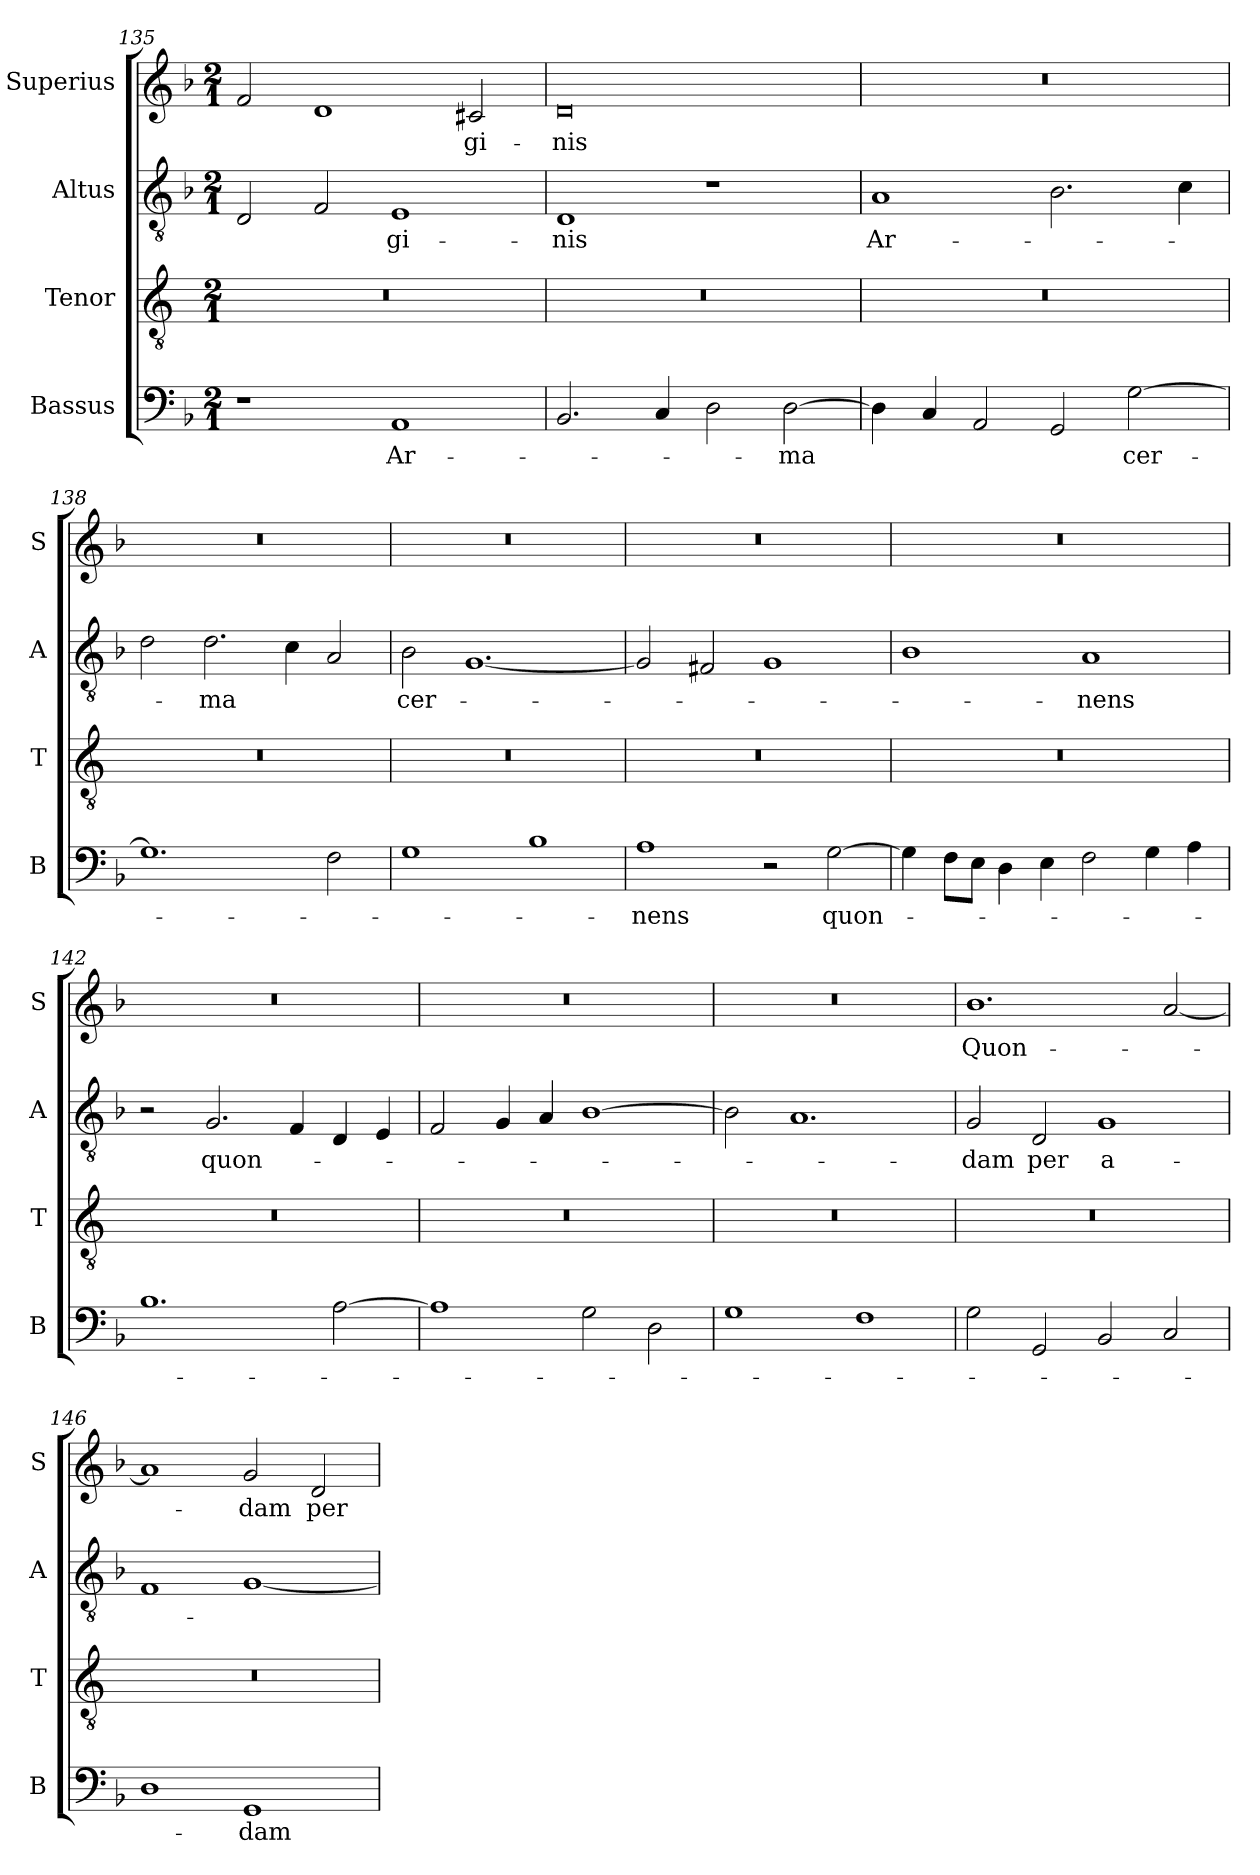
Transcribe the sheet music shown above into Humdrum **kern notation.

**kern	**text	**kern	**kern	**text	**kern	**text
*part4	*part4	*part3	*part2	*part2	*part1	*part1
*staff4	*staff4	*staff3	*staff2	*staff2	*staff1	*staff1
*I"Bassus	*	*I"Tenor	*I"Altus	*	*I"Superius	*
*I'B	*	*I'T	*I'A	*	*I'S	*
*clefF4	*	*clefGv2	*clefGv2	*	*clefG2	*
*k[b-]	*	*k[]	*k[b-]	*	*k[b-]	*
*M2/1	*	*M2/1	*M2/1	*	*M2/1	*
=135	=135	=135	=135	=135	=135	=135
1r	.	0r	2D/	.	2f/	.
.	.	.	2F/	.	1d	.
1AA	Ar-	.	1E	-gi-	.	.
.	.	.	.	.	2c#X/	-gi-
=136	=136	=136	=136	=136	=136	=136
2.BB-/	.	0r	1D	-nis	0d	-nis
4C/	.	.	.	.	.	.
2D\	.	.	1r	.	.	.
[2D\	-ma	.	.	.	.	.
=137	=137	=137	=137	=137	=137	=137
4D\]	.	0r	1A	Ar-	0r	.
4C/	.	.	.	.	.	.
2AA/	.	.	.	.	.	.
2GG/	.	.	2.B-\	.	.	.
[2G\	cer-	.	.	.	.	.
.	.	.	4c\	.	.	.
=138	=138	=138	=138	=138	=138	=138
1.G]	.	0r	2d\	.	0r	.
.	.	.	2.d\	-ma	.	.
.	.	.	4c\	.	.	.
2F\	.	.	2A/	.	.	.
=139	=139	=139	=139	=139	=139	=139
1G	.	0r	2B-\	cer-	0r	.
.	.	.	[1.G	.	.	.
1B-	.	.	.	.	.	.
=140	=140	=140	=140	=140	=140	=140
1A	-nens	0r	2G/]	.	0r	.
.	.	.	2F#X/	.	.	.
2r	.	.	1G	.	.	.
[2G\	quon-	.	.	.	.	.
=141	=141	=141	=141	=141	=141	=141
4G\]	.	0r	1B-	.	0r	.
8F\L	.	.	.	.	.	.
8E\J	.	.	.	.	.	.
4D\	.	.	.	.	.	.
4E\	.	.	.	.	.	.
2F\	.	.	1A	-nens	.	.
4G\	.	.	.	.	.	.
4A\	.	.	.	.	.	.
=142	=142	=142	=142	=142	=142	=142
1.B-	.	0r	2r	.	0r	.
.	.	.	2.G/	quon-	.	.
.	.	.	4F/	.	.	.
[2A\	.	.	4D/	.	.	.
.	.	.	4E/	.	.	.
=143	=143	=143	=143	=143	=143	=143
1A]	.	0r	2F/	.	0r	.
.	.	.	4G/	.	.	.
.	.	.	4A/	.	.	.
2G\	.	.	[1B-	.	.	.
2D\	.	.	.	.	.	.
=144	=144	=144	=144	=144	=144	=144
1G	.	0r	2B-\]	.	0r	.
.	.	.	1.A	.	.	.
1F	.	.	.	.	.	.
=145	=145	=145	=145	=145	=145	=145
2G\	.	0r	2G/	-dam	1.b-	Quon-
2GG/	.	.	2D/	per	.	.
2BB-/	.	.	1G	a-	.	.
2C/	.	.	.	.	[2a/	.
=146	=146	=146	=146	=146	=146	=146
1D	.	0r	1F	.	1a]	.
1GG	-dam	.	[1G	.	2g/	-dam
.	.	.	.	.	2d/	per
=	=	=	=	=	=	=
*-	*-	*-	*-	*-	*-	*-
